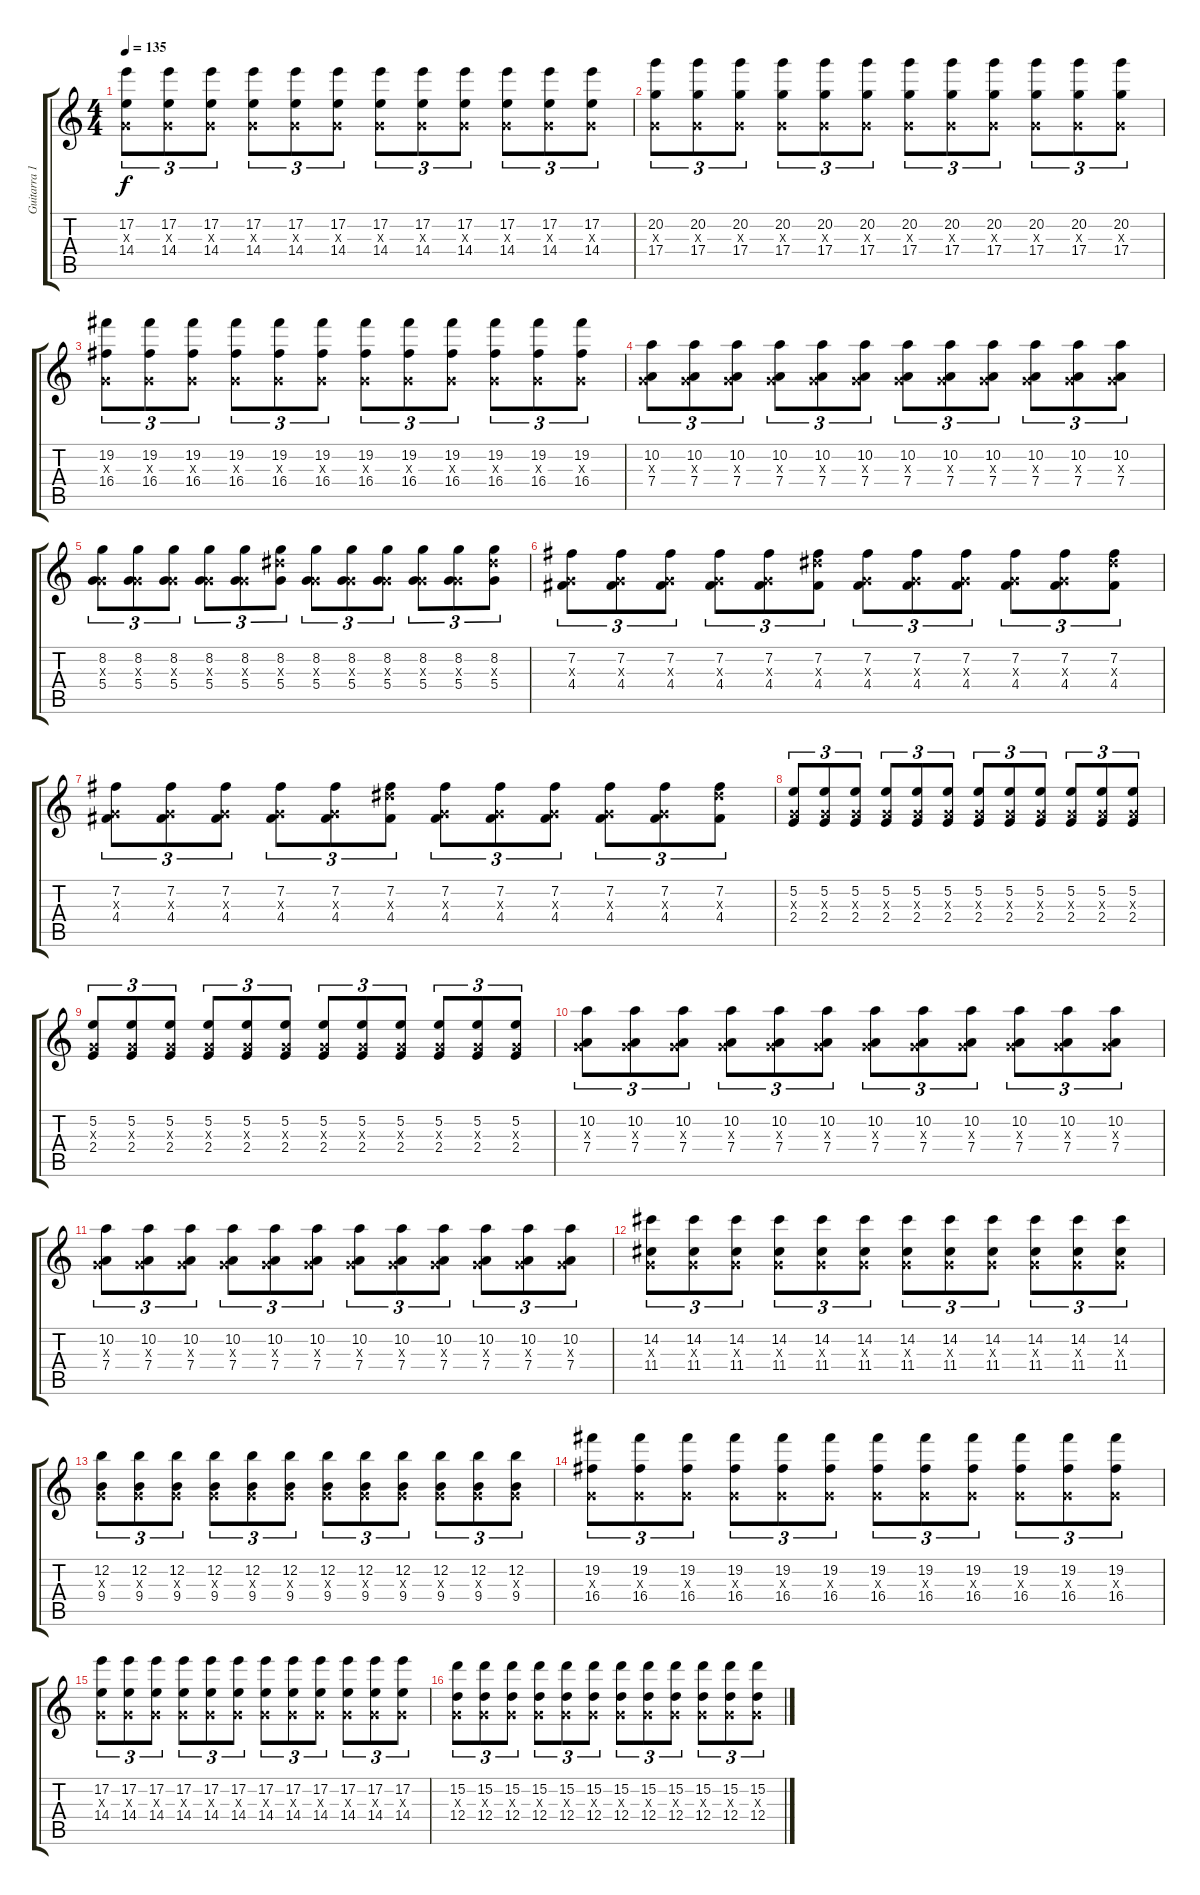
\track ("Guitarra 1" "Guitarra 1") {instrument distortionguitar}
\staff {score tabs}
\tuning (E4 B3 G3 D3 A2 E2) {hide}
\ts (4 4)
\tempo 135
\clef g2
\ks c
(17.2 0.3{x} 14.4).8{tu (3 2) dy f} (17.2 0.3{x} 14.4).8{tu (3 2)} (17.2 0.3{x} 14.4).8{tu (3 2)} (17.2 0.3{x} 14.4).8{tu (3 2)} (17.2 0.3{x} 14.4).8{tu (3 2)} (17.2 0.3{x} 14.4).8{tu (3 2)} (17.2 0.3{x} 14.4).8{tu (3 2)} (17.2 0.3{x} 14.4).8{tu (3 2)} (17.2 0.3{x} 14.4).8{tu (3 2)} (17.2 0.3{x} 14.4).8{tu (3 2)} (17.2 0.3{x} 14.4).8{tu (3 2)} (17.2 0.3{x} 14.4).8{tu (3 2)} |
(20.2 0.3{x} 17.4).8{tu (3 2)} (20.2 0.3{x} 17.4).8{tu (3 2)} (20.2 0.3{x} 17.4).8{tu (3 2)} (20.2 0.3{x} 17.4).8{tu (3 2)} (20.2 0.3{x} 17.4).8{tu (3 2)} (20.2 0.3{x} 17.4).8{tu (3 2)} (20.2 0.3{x} 17.4).8{tu (3 2)} (20.2 0.3{x} 17.4).8{tu (3 2)} (20.2 0.3{x} 17.4).8{tu (3 2)} (20.2 0.3{x} 17.4).8{tu (3 2)} (20.2 0.3{x} 17.4).8{tu (3 2)} (20.2 0.3{x} 17.4).8{tu (3 2)} |
(19.2 0.3{x} 16.4).8{tu (3 2)} (19.2 0.3{x} 16.4).8{tu (3 2)} (19.2 0.3{x} 16.4).8{tu (3 2)} (19.2 0.3{x} 16.4).8{tu (3 2)} (19.2 0.3{x} 16.4).8{tu (3 2)} (19.2 0.3{x} 16.4).8{tu (3 2)} (19.2 0.3{x} 16.4).8{tu (3 2)} (19.2 0.3{x} 16.4).8{tu (3 2)} (19.2 0.3{x} 16.4).8{tu (3 2)} (19.2 0.3{x} 16.4).8{tu (3 2)} (19.2 0.3{x} 16.4).8{tu (3 2)} (19.2 0.3{x} 16.4).8{tu (3 2)} |
(10.2 0.3{x} 7.4).8{tu (3 2) volume 10} (10.2 0.3{x} 7.4).8{tu (3 2)} (10.2 0.3{x} 7.4).8{tu (3 2)} (10.2 0.3{x} 7.4).8{tu (3 2)} (10.2 0.3{x} 7.4).8{tu (3 2)} (10.2 0.3{x} 7.4).8{tu (3 2)} (10.2 0.3{x} 7.4).8{tu (3 2)} (10.2 0.3{x} 7.4).8{tu (3 2)} (10.2 0.3{x} 7.4).8{tu (3 2)} (10.2 0.3{x} 7.4).8{tu (3 2)} (10.2 0.3{x} 7.4).8{tu (3 2)} (10.2 0.3{x} 7.4).8{tu (3 2)} |
(8.2 0.3{x} 5.4).8{tu (3 2)} (8.2 0.3{x} 5.4).8{tu (3 2)} (8.2 0.3{x} 5.4).8{tu (3 2)} (8.2 0.3{x} 5.4).8{tu (3 2)} (8.2 0.3{x} 5.4).8{tu (3 2)} (8.2 8.3{x} 5.4).8{tu (3 2)} (8.2 0.3{x} 5.4).8{tu (3 2)} (8.2 0.3{x} 5.4).8{tu (3 2)} (8.2 0.3{x} 5.4).8{tu (3 2)} (8.2 0.3{x} 5.4).8{tu (3 2)} (8.2 0.3{x} 5.4).8{tu (3 2)} (8.2 8.3{x} 5.4).8{tu (3 2)} |
(7.2 0.3{x} 4.4).8{tu (3 2)} (7.2 0.3{x} 4.4).8{tu (3 2)} (7.2 0.3{x} 4.4).8{tu (3 2)} (7.2 0.3{x} 4.4).8{tu (3 2)} (7.2 0.3{x} 4.4).8{tu (3 2)} (7.2 8.3{x} 4.4).8{tu (3 2)} (7.2 0.3{x} 4.4).8{tu (3 2)} (7.2 0.3{x} 4.4).8{tu (3 2)} (7.2 0.3{x} 4.4).8{tu (3 2)} (7.2 0.3{x} 4.4).8{tu (3 2)} (7.2 0.3{x} 4.4).8{tu (3 2)} (7.2 8.3{x} 4.4).8{tu (3 2)} |
(7.2 0.3{x} 4.4).8{tu (3 2)} (7.2 0.3{x} 4.4).8{tu (3 2)} (7.2 0.3{x} 4.4).8{tu (3 2)} (7.2 0.3{x} 4.4).8{tu (3 2)} (7.2 0.3{x} 4.4).8{tu (3 2)} (7.2 8.3{x} 4.4).8{tu (3 2)} (7.2 0.3{x} 4.4).8{tu (3 2)} (7.2 0.3{x} 4.4).8{tu (3 2)} (7.2 0.3{x} 4.4).8{tu (3 2)} (7.2 0.3{x} 4.4).8{tu (3 2)} (7.2 0.3{x} 4.4).8{tu (3 2)} (7.2 8.3{x} 4.4).8{tu (3 2)} |
(5.2 0.3{x} 2.4).8{tu (3 2)} (5.2 0.3{x} 2.4).8{tu (3 2)} (5.2 0.3{x} 2.4).8{tu (3 2)} (5.2 0.3{x} 2.4).8{tu (3 2)} (5.2 0.3{x} 2.4).8{tu (3 2)} (5.2 0.3{x} 2.4).8{tu (3 2)} (5.2 0.3{x} 2.4).8{tu (3 2)} (5.2 0.3{x} 2.4).8{tu (3 2)} (5.2 0.3{x} 2.4).8{tu (3 2)} (5.2 0.3{x} 2.4).8{tu (3 2)} (5.2 0.3{x} 2.4).8{tu (3 2)} (5.2 0.3{x} 2.4).8{tu (3 2)} |
(5.2 0.3{x} 2.4).8{tu (3 2)} (5.2 0.3{x} 2.4).8{tu (3 2)} (5.2 0.3{x} 2.4).8{tu (3 2)} (5.2 0.3{x} 2.4).8{tu (3 2)} (5.2 0.3{x} 2.4).8{tu (3 2)} (5.2 0.3{x} 2.4).8{tu (3 2)} (5.2 0.3{x} 2.4).8{tu (3 2)} (5.2 0.3{x} 2.4).8{tu (3 2)} (5.2 0.3{x} 2.4).8{tu (3 2)} (5.2 0.3{x} 2.4).8{tu (3 2)} (5.2 0.3{x} 2.4).8{tu (3 2)} (5.2 0.3{x} 2.4).8{tu (3 2)} |
(10.2 0.3{x} 7.4).8{tu (3 2) volume 10} (10.2 0.3{x} 7.4).8{tu (3 2)} (10.2 0.3{x} 7.4).8{tu (3 2)} (10.2 0.3{x} 7.4).8{tu (3 2)} (10.2 0.3{x} 7.4).8{tu (3 2)} (10.2 0.3{x} 7.4).8{tu (3 2)} (10.2 0.3{x} 7.4).8{tu (3 2)} (10.2 0.3{x} 7.4).8{tu (3 2)} (10.2 0.3{x} 7.4).8{tu (3 2)} (10.2 0.3{x} 7.4).8{tu (3 2)} (10.2 0.3{x} 7.4).8{tu (3 2)} (10.2 0.3{x} 7.4).8{tu (3 2)} |
(10.2 0.3{x} 7.4).8{tu (3 2)} (10.2 0.3{x} 7.4).8{tu (3 2)} (10.2 0.3{x} 7.4).8{tu (3 2)} (10.2 0.3{x} 7.4).8{tu (3 2)} (10.2 0.3{x} 7.4).8{tu (3 2)} (10.2 0.3{x} 7.4).8{tu (3 2)} (10.2 0.3{x} 7.4).8{tu (3 2)} (10.2 0.3{x} 7.4).8{tu (3 2)} (10.2 0.3{x} 7.4).8{tu (3 2)} (10.2 0.3{x} 7.4).8{tu (3 2)} (10.2 0.3{x} 7.4).8{tu (3 2)} (10.2 0.3{x} 7.4).8{tu (3 2)} |
(14.2 0.3{x} 11.4).8{tu (3 2)} (14.2 0.3{x} 11.4).8{tu (3 2)} (14.2 0.3{x} 11.4).8{tu (3 2)} (14.2 0.3{x} 11.4).8{tu (3 2)} (14.2 0.3{x} 11.4).8{tu (3 2)} (14.2 0.3{x} 11.4).8{tu (3 2)} (14.2 0.3{x} 11.4).8{tu (3 2)} (14.2 0.3{x} 11.4).8{tu (3 2)} (14.2 0.3{x} 11.4).8{tu (3 2)} (14.2 0.3{x} 11.4).8{tu (3 2)} (14.2 0.3{x} 11.4).8{tu (3 2)} (14.2 0.3{x} 11.4).8{tu (3 2)} |
(12.2 0.3{x} 9.4).8{tu (3 2)} (12.2 0.3{x} 9.4).8{tu (3 2)} (12.2 0.3{x} 9.4).8{tu (3 2)} (12.2 0.3{x} 9.4).8{tu (3 2)} (12.2 0.3{x} 9.4).8{tu (3 2)} (12.2 0.3{x} 9.4).8{tu (3 2)} (12.2 0.3{x} 9.4).8{tu (3 2)} (12.2 0.3{x} 9.4).8{tu (3 2)} (12.2 0.3{x} 9.4).8{tu (3 2)} (12.2 0.3{x} 9.4).8{tu (3 2)} (12.2 0.3{x} 9.4).8{tu (3 2)} (12.2 0.3{x} 9.4).8{tu (3 2)} |
(19.2 0.3{x} 16.4).8{tu (3 2)} (19.2 0.3{x} 16.4).8{tu (3 2)} (19.2 0.3{x} 16.4).8{tu (3 2)} (19.2 0.3{x} 16.4).8{tu (3 2)} (19.2 0.3{x} 16.4).8{tu (3 2)} (19.2 0.3{x} 16.4).8{tu (3 2)} (19.2 0.3{x} 16.4).8{tu (3 2)} (19.2 0.3{x} 16.4).8{tu (3 2)} (19.2 0.3{x} 16.4).8{tu (3 2)} (19.2 0.3{x} 16.4).8{tu (3 2)} (19.2 0.3{x} 16.4).8{tu (3 2)} (19.2 0.3{x} 16.4).8{tu (3 2)} |
(17.2 0.3{x} 14.4).8{tu (3 2)} (17.2 0.3{x} 14.4).8{tu (3 2)} (17.2 0.3{x} 14.4).8{tu (3 2)} (17.2 0.3{x} 14.4).8{tu (3 2)} (17.2 0.3{x} 14.4).8{tu (3 2)} (17.2 0.3{x} 14.4).8{tu (3 2)} (17.2 0.3{x} 14.4).8{tu (3 2)} (17.2 0.3{x} 14.4).8{tu (3 2)} (17.2 0.3{x} 14.4).8{tu (3 2)} (17.2 0.3{x} 14.4).8{tu (3 2)} (17.2 0.3{x} 14.4).8{tu (3 2)} (17.2 0.3{x} 14.4).8{tu (3 2)} |
(15.2 0.3{x} 12.4).8{tu (3 2)} (15.2 0.3{x} 12.4).8{tu (3 2)} (15.2 0.3{x} 12.4).8{tu (3 2)} (15.2 0.3{x} 12.4).8{tu (3 2)} (15.2 0.3{x} 12.4).8{tu (3 2)} (15.2 0.3{x} 12.4).8{tu (3 2)} (15.2 0.3{x} 12.4).8{tu (3 2)} (15.2 0.3{x} 12.4).8{tu (3 2)} (15.2 0.3{x} 12.4).8{tu (3 2)} (15.2 0.3{x} 12.4).8{tu (3 2)} (15.2 0.3{x} 12.4).8{tu (3 2)} (15.2 0.3{x} 12.4).8{tu (3 2)}
